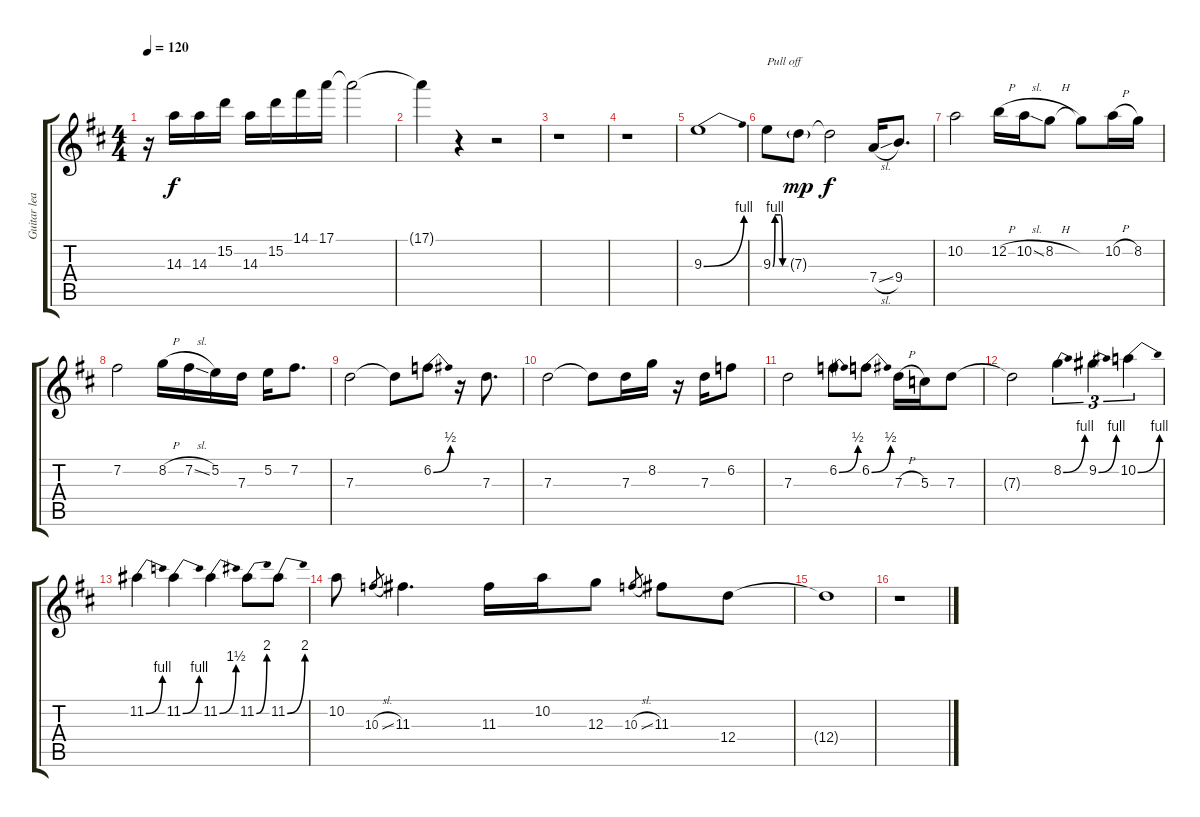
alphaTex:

\track ("Guitar lead 1" "Guitar lea") {instrument distortionguitar}
\staff {score tabs}
\tuning (E4 B3 G3 D3 A2 E2) {hide}
\ts (4 4)
\tempo 120
\clef g2
\ks d
r.16{dy f volume 12} 14.3.16 14.3.16 15.2.16 14.3.16 15.2.16 14.1.16 17.1.16 17.1{t}.2 |
17.1{t}.4 r.4{volume 10} r.2 |
r.1 |
r.1 |
9.3{be (bend 0 0 60 4)}.1{volume 10 balance 14} |
9.3{be (custom 0 0 10 4 36 4 45 0 60 0)}.8{txt "Pull off"} 7.3{g}.8{dy mp} 7.3{t}.2{dy f} 7.4{sl}.16 9.4.8{d} |
10.2.2 12.2{h}.16 10.2{sl}.16 8.2{h}.8 8.2{t}.8 10.2{h}.16 8.2.16 |
7.2.2 8.2{h}.16 7.2{sl}.16 5.2.16 7.3.16 5.2.16 7.2.8{d} |
7.3.2 7.3{t}.8 6.2{be (bend 0 0 60 2)}.8 r.16 7.3.8{d} |
7.3.2 7.3{t}.8 7.3.16 8.2.16 r.16 7.3.16 6.2.8 |
7.3.2 6.2{be (bend 0 0 60 2)}.8 6.2{be (bend 0 0 60 2)}.8 7.3{h}.16 5.3.16 7.3.8 |
7.3{t}.2 8.2{be (bend 0 0 60 4)}.4{tu (3 2)} 9.2{be (bend 0 0 60 4)}.4{tu (3 2)} 10.2{be (bend 0 0 60 4)}.4{tu (3 2)} |
11.2{be (bend 0 0 60 4)}.4 11.2{be (bend 0 0 60 4)}.4 11.2{be (bend 0 0 60 6)}.4 11.2{be (bend 0 0 60 8)}.8 11.2{be (bend 0 0 60 8)}.8 |
10.2.8 10.3{sl}.8{gr} 11.3.4{d} 11.3.16 10.2.16 12.3.8 10.3{sl}.8{gr} 11.3.8 12.4.8 |
12.4{t}.1{volume 4} |
r.1
